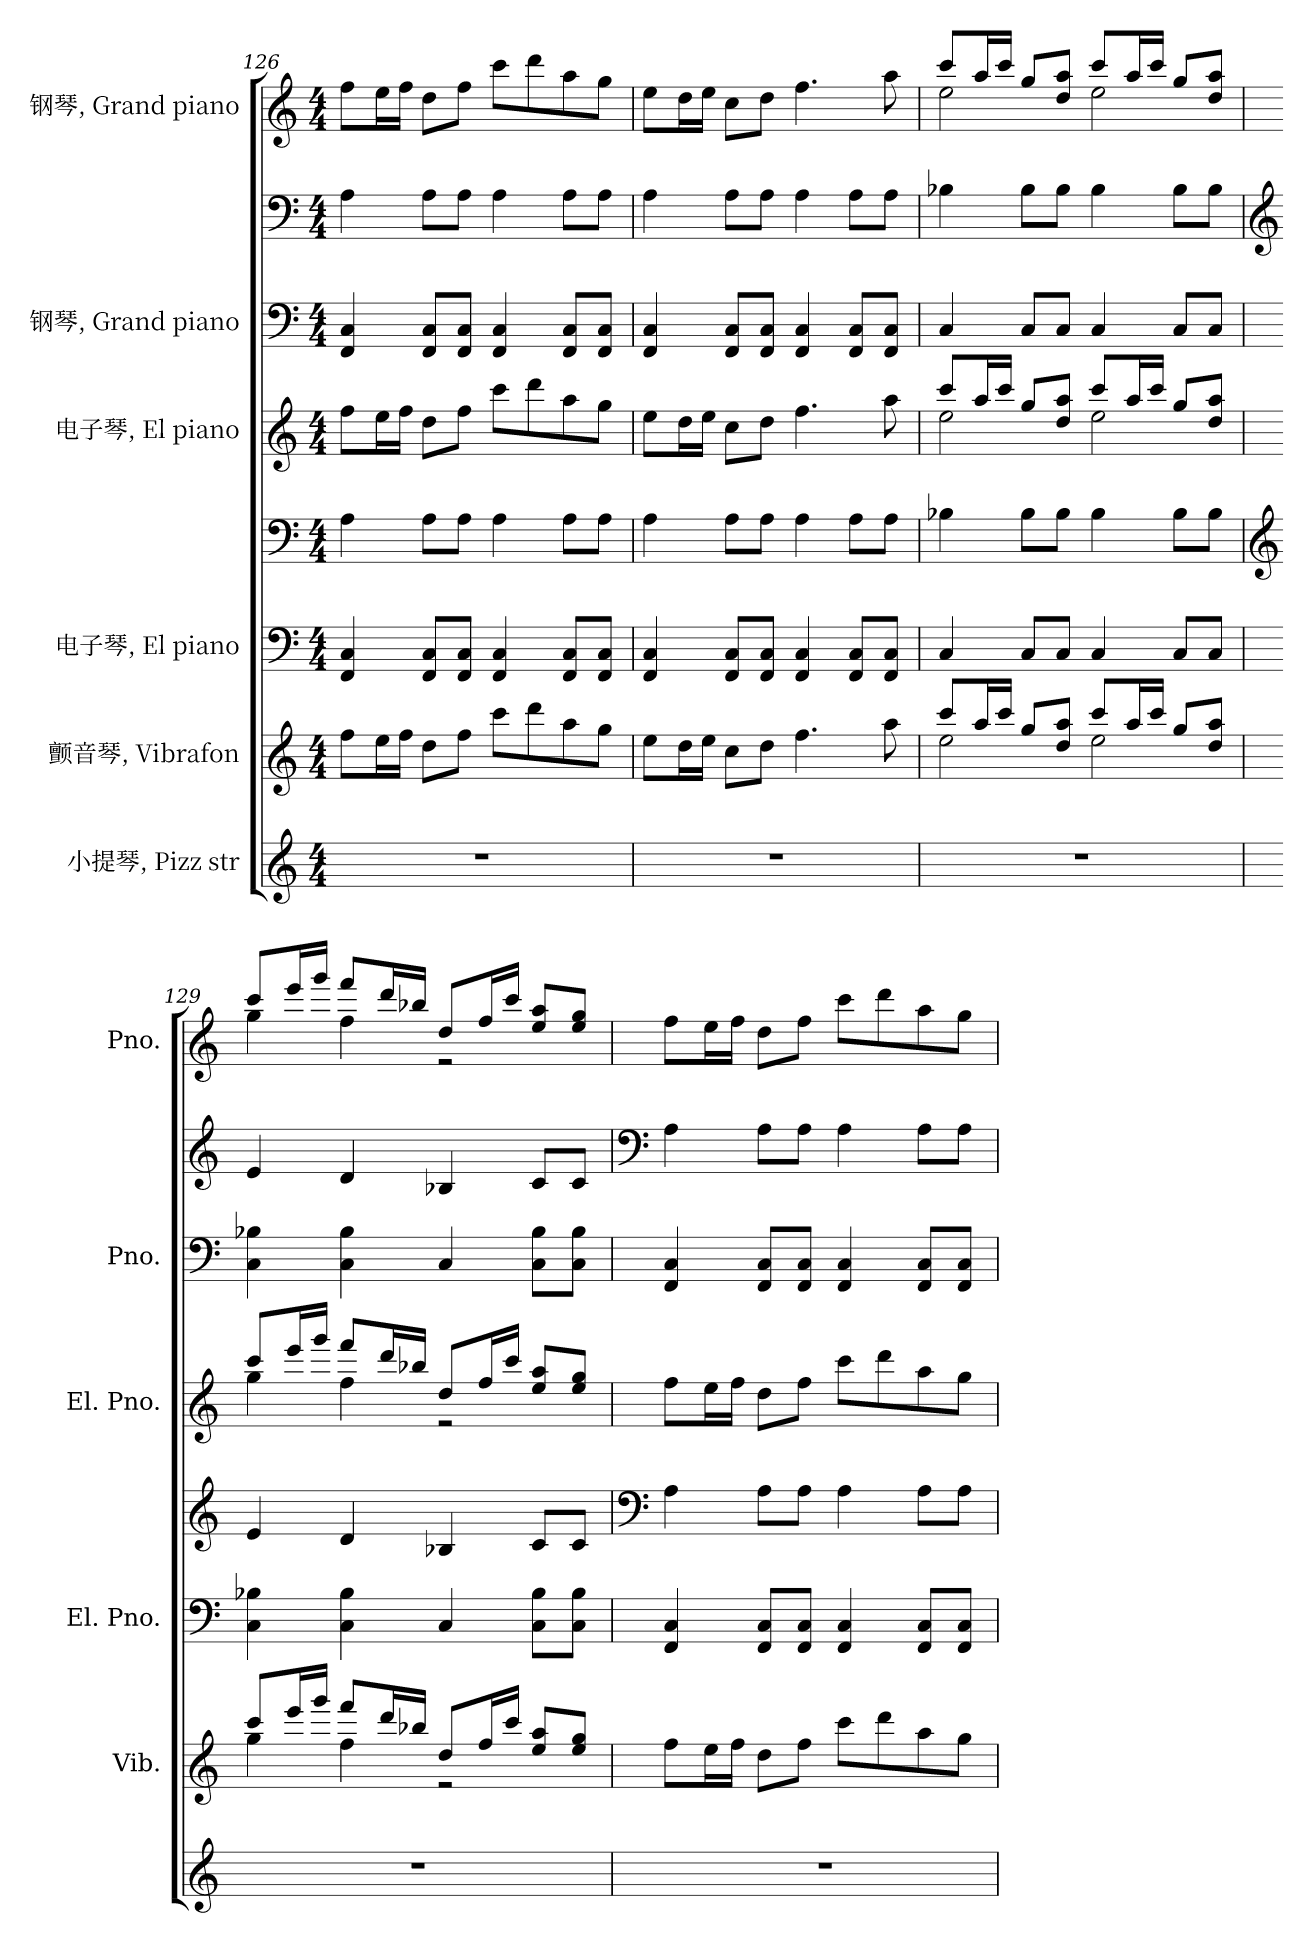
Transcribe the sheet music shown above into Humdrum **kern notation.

**kern	**kern	**kern	**kern	**kern	**kern	**kern	**kern
*part6	*part5	*part4	*part4	*part3	*part2	*part2	*part1
*staff8	*staff7	*staff6	*staff5	*staff4	*staff3	*staff2	*staff1
*I"小提琴, Pizz str	*I"颤音琴, Vibrafon	*I"电子琴, El piano	*	*I"电子琴, El piano	*I"钢琴, Grand piano	*	*I"钢琴, Grand piano
*	*I'Vib.	*I'El. Pno.	*	*I'El. Pno.	*I'Pno.	*	*I'Pno.
*clefG2	*clefG2	*clefF4	*clefF4	*clefG2	*clefF4	*clefF4	*clefG2
*k[]	*k[]	*k[]	*k[]	*k[]	*k[]	*k[]	*k[]
*M4/4	*M4/4	*M4/4	*M4/4	*M4/4	*M4/4	*M4/4	*M4/4
=126	=126	=126	=126	=126	=126	=126	=126
1r	8ff\L	4FF/ 4C/	4A\	8ff\L	4FF/ 4C/	4A\	8ff\L
.	16ee\L	.	.	16ee\L	.	.	16ee\L
.	16ff\JJ	.	.	16ff\JJ	.	.	16ff\JJ
.	8dd\L	8FF/ 8C/L	8A\L	8dd\L	8FF/ 8C/L	8A\L	8dd\L
.	8ff\J	8FF/ 8C/J	8A\J	8ff\J	8FF/ 8C/J	8A\J	8ff\J
.	8ccc\L	4FF/ 4C/	4A\	8ccc\L	4FF/ 4C/	4A\	8ccc\L
.	8ddd\	.	.	8ddd\	.	.	8ddd\
.	8aa\	8FF/ 8C/L	8A\L	8aa\	8FF/ 8C/L	8A\L	8aa\
.	8gg\J	8FF/ 8C/J	8A\J	8gg\J	8FF/ 8C/J	8A\J	8gg\J
=127	=127	=127	=127	=127	=127	=127	=127
1r	8ee\L	4FF/ 4C/	4A\	8ee\L	4FF/ 4C/	4A\	8ee\L
.	16dd\L	.	.	16dd\L	.	.	16dd\L
.	16ee\JJ	.	.	16ee\JJ	.	.	16ee\JJ
.	8cc\L	8FF/ 8C/L	8A\L	8cc\L	8FF/ 8C/L	8A\L	8cc\L
.	8dd\J	8FF/ 8C/J	8A\J	8dd\J	8FF/ 8C/J	8A\J	8dd\J
.	4.ff\	4FF/ 4C/	4A\	4.ff\	4FF/ 4C/	4A\	4.ff\
.	.	8FF/ 8C/L	8A\L	.	8FF/ 8C/L	8A\L	.
.	8aa\	8FF/ 8C/J	8A\J	8aa\	8FF/ 8C/J	8A\J	8aa\
!!LO:PB:g=z
=128	=128	=128	=128	=128	=128	=128	=128
*	*^	*	*	*^	*	*	*^
1r	8ccc/L	2ee\	4C/	4B-X\	8ccc/L	2ee\	4C/	4B-X\	8ccc/L	2ee\
.	16aa/L	.	.	.	16aa/L	.	.	.	16aa/L	.
.	16ccc/JJ	.	.	.	16ccc/JJ	.	.	.	16ccc/JJ	.
.	8gg/L	.	8C/L	8B-\L	8gg/L	.	8C/L	8B-\L	8gg/L	.
.	8dd/ 8aa/J	.	8C/J	8B-\J	8dd/ 8aa/J	.	8C/J	8B-\J	8dd/ 8aa/J	.
.	8ccc/L	2ee\	4C/	4B-\	8ccc/L	2ee\	4C/	4B-\	8ccc/L	2ee\
.	16aa/L	.	.	.	16aa/L	.	.	.	16aa/L	.
.	16ccc/JJ	.	.	.	16ccc/JJ	.	.	.	16ccc/JJ	.
.	8gg/L	.	8C/L	8B-\L	8gg/L	.	8C/L	8B-\L	8gg/L	.
.	8dd/ 8aa/J	.	8C/J	8B-\J	8dd/ 8aa/J	.	8C/J	8B-\J	8dd/ 8aa/J	.
=129	=129	=129	=129	=129	=129	=129	=129	=129	=129	=129
*	*	*	*	*clefG2	*	*	*	*clefG2	*	*
1r	8ccc/L	4gg\	4C\ 4B-X\	4e/	8ccc/L	4gg\	4C\ 4B-X\	4e/	8ccc/L	4gg\
.	16eee/L	.	.	.	16eee/L	.	.	.	16eee/L	.
.	16ggg/JJ	.	.	.	16ggg/JJ	.	.	.	16ggg/JJ	.
.	8fff/L	4ff\	4C\ 4B-\	4d/	8fff/L	4ff\	4C\ 4B-\	4d/	8fff/L	4ff\
.	16ddd/L	.	.	.	16ddd/L	.	.	.	16ddd/L	.
.	16bb-X/JJ	.	.	.	16bb-X/JJ	.	.	.	16bb-X/JJ	.
.	8dd/L	2r	4C/	4B-X/	8dd/L	2r	4C/	4B-X/	8dd/L	2r
.	16ff/L	.	.	.	16ff/L	.	.	.	16ff/L	.
.	16ccc/JJ	.	.	.	16ccc/JJ	.	.	.	16ccc/JJ	.
.	8ee/ 8aa/L	.	8C\ 8B-\L	8c/L	8ee/ 8aa/L	.	8C\ 8B-\L	8c/L	8ee/ 8aa/L	.
.	8ee/ 8gg/J	.	8C\ 8B-\J	8c/J	8ee/ 8gg/J	.	8C\ 8B-\J	8c/J	8ee/ 8gg/J	.
*	*v	*v	*	*	*v	*v	*	*	*v	*v
=130	=130	=130	=130	=130	=130	=130	=130
*	*	*	*clefF4	*	*	*clefF4	*
1r	8ff\L	4FF/ 4C/	4A\	8ff\L	4FF/ 4C/	4A\	8ff\L
.	16ee\L	.	.	16ee\L	.	.	16ee\L
.	16ff\JJ	.	.	16ff\JJ	.	.	16ff\JJ
.	8dd\L	8FF/ 8C/L	8A\L	8dd\L	8FF/ 8C/L	8A\L	8dd\L
.	8ff\J	8FF/ 8C/J	8A\J	8ff\J	8FF/ 8C/J	8A\J	8ff\J
.	8ccc\L	4FF/ 4C/	4A\	8ccc\L	4FF/ 4C/	4A\	8ccc\L
.	8ddd\	.	.	8ddd\	.	.	8ddd\
.	8aa\	8FF/ 8C/L	8A\L	8aa\	8FF/ 8C/L	8A\L	8aa\
.	8gg\J	8FF/ 8C/J	8A\J	8gg\J	8FF/ 8C/J	8A\J	8gg\J
=	=	=	=	=	=	=	=
*-	*-	*-	*-	*-	*-	*-	*-
